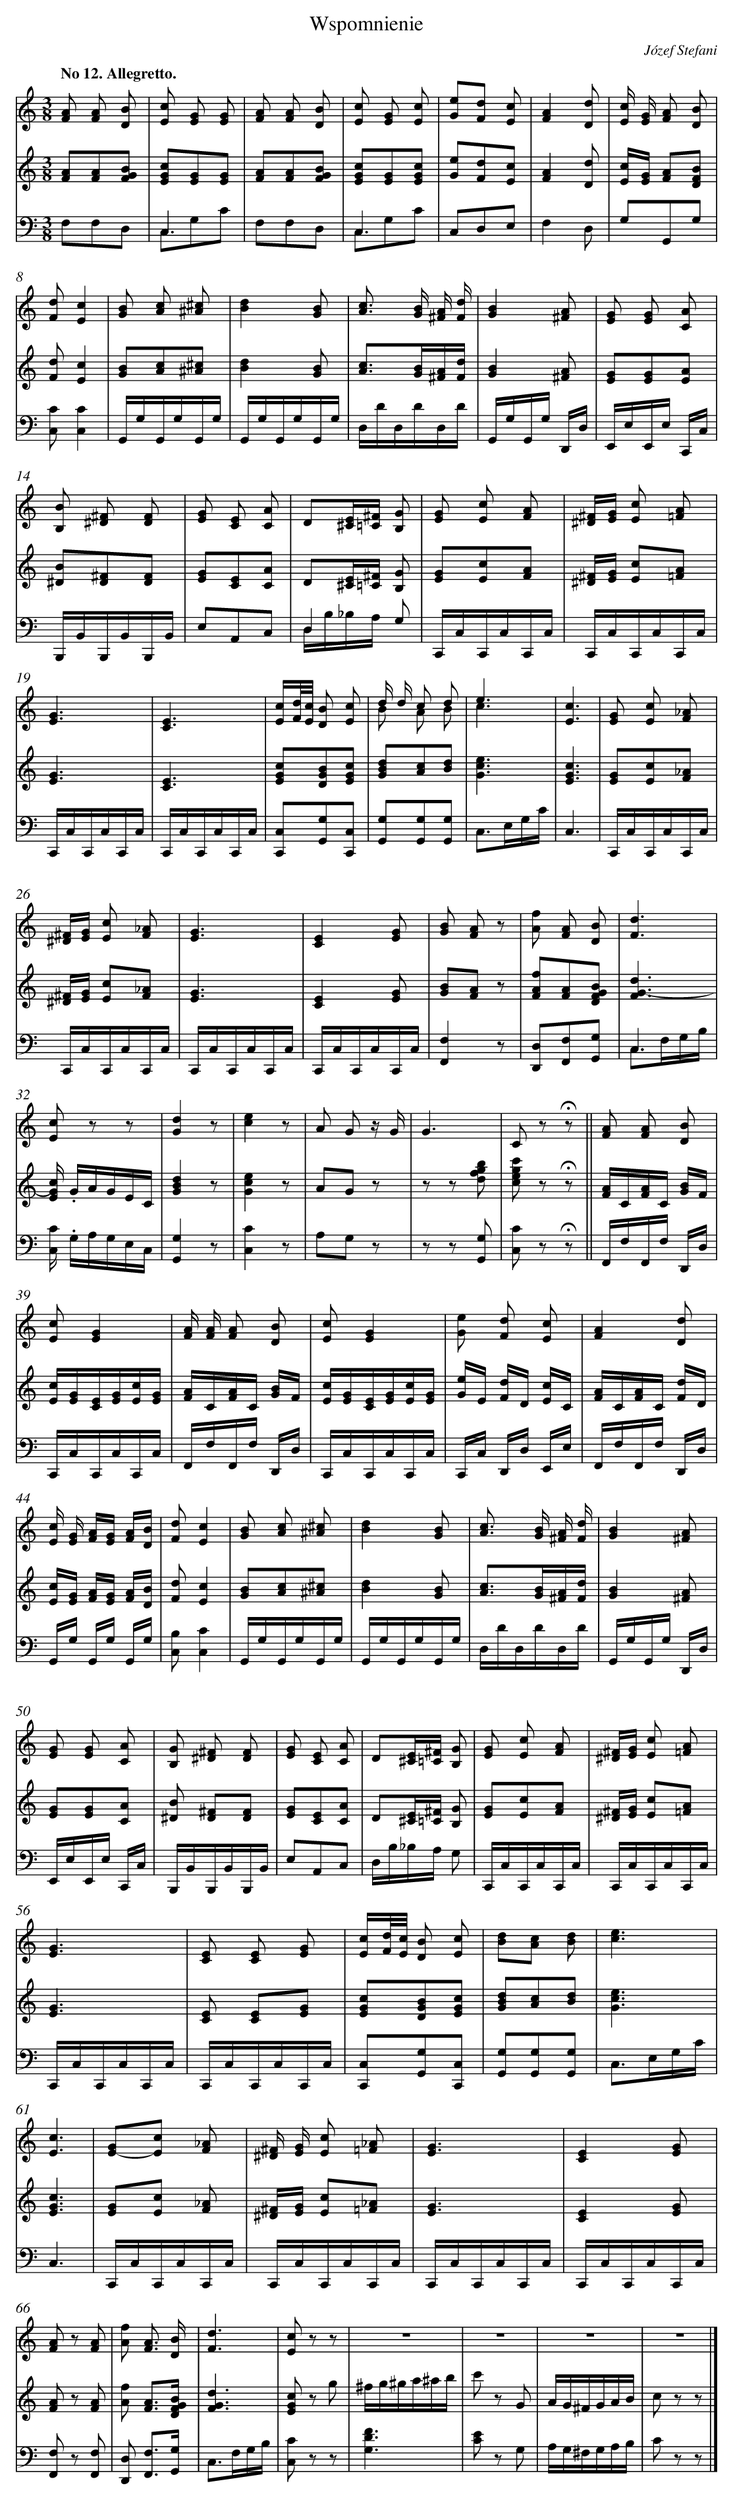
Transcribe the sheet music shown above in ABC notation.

X:1
T: Wspomnienie
C: Józef Stefani
L: 1/8
M: 3/8
Q: "No 12. Allegretto."
V: 1 clef=treble
V: 2 clef=treble
V: 3 clef=bass
K: C
[V:1] [AF] [AF] [BD] |
[V:2] [AF][AF][BGF] |
[V:3] F,F,D, |
[V:1] [cE] [GE] [GE] |
[V:2] [cGE][GE][GE] |
[V:3] C,3 & C,G,C |
[V:1] [AF] [AF] [BD] |
[V:2] [AF][AF][BGF] |
[V:3] F,F,D, |
[V:1] [cE] [GE] [cE] |
[V:2] [cGE][GE][cGE] |
[V:3] C,3 & C,G,C |
[V:1] [eG][dF] [cE] |
[V:2] [eG][dF][cE] |
[V:3] C,D,E, |
[V:1] [A2F2][dD] |
[V:2] [A2F2][dD] |
[V:3] F,2D, |
[V:1] [c/E/] [G/E/] [AF] [BD] |
[V:2] [c/E/][G/E/] [AF][BFD] |
[V:3] G,G,,G, |
[V:1] [dF][c2E2] |
[V:2] [dF][c2E2] |
[V:3] [CC,][C2C,2] |
[V:1] [BG] [cA] [^c^A] |
[V:2] [BG][cA][^c^A] |
[V:3] G,,/G,/G,,/G,/G,,/G,/ |
[V:1] [d2B2][BG] |
[V:2] [d2B2][BG] |
[V:3] G,,/G,/G,,/G,/G,,/G,/ |
[V:1] [cA]> [BG] [A/^F/] [d/F/] |
[V:2] [cA]>[BG][A/^F/][d/F/] |
[V:3] D,/D/D,/D/D,/D/ |
[V:1] [B2G2][A^F] |
[V:2] [B2G2][A^F] |
[V:3] G,,/G,/G,,/G,/ D,,/D,/ |
[V:1] [GE] [GE] [AC] |
[V:2] [GE][GE][AE] |
[V:3] E,,/E,/E,,/E,/ C,,/C,/ |
[V:1] [BB,] [^F^D] [FD] |
[V:2] [B^D][^FD][FD] |
[V:3] B,,,/B,,/B,,,/B,,/B,,,/B,,/ |
[V:1] [GE] [EC] [AC] |
[V:2] [GE][EC][AC] |
[V:3] E,A,,C, |
[V:1] D[E/^C/][^F/=C/] [GB,] |
[V:2] D[E/^C/][^F/=C/] [GB,] |
[V:3] D,2G, & D,/B,/_B,/A,/ x |
[V:1] [GE] [cE] [AF] |
[V:2] [GE][cE][AF] |
[V:3] C,,/C,/C,,/C,/C,,/C,/ |
[V:1] [^F/^D/][G/E/] [cE] [A=F] |
[V:2] [^F/^D/][G/E/] [cE][A=F] |
[V:3] C,,/C,/C,,/C,/C,,/C,/ |
[V:1] [G3E3] |
[V:2] [G3E3] |
[V:3] C,,/C,/C,,/C,/C,,/C,/ |
[V:1] [E3C3] |
[V:2] [E3C3] |
[V:3] C,,/C,/C,,/C,/C,,/C,/ |
[V:1] [c/E/][d//F//][c//E//] [BD] [cE] |
[V:2] [cGE][BGD][cGE] |
[V:3] [C,C,,][G,G,,][C,C,,] |
[V:1] d/ d/ c d & B A B |
[V:2] [dBG][cA][dB] |
[V:3] [G,G,,][G,G,,][G,G,,] |
[V:1] e3 & c3 |
[V:2] [e3c3G3] |
[V:3] C,>E,G,/C/ |
[V:1] [c3E3] |
[V:2] [c3G3E3] |
[V:3] C,3 |
[V:1] [GE] [cE] [_AF] |
[V:2] [GE][cE][_AF] |
[V:3] C,,/C,/C,,/C,/C,,/C,/ |
[V:1] [^F/^D/][G/E/] [cE] [_AF] |
[V:2] [^F/^D/][G/E/] [cE][_AF] |
[V:3] C,,/C,/C,,/C,/C,,/C,/ |
[V:1] [G3E3] |
[V:2] [G3E3] |
[V:3] C,,/C,/C,,/C,/C,,/C,/ |
[V:1] [E2C2][GE] |
[V:2] [E2C2][GE] |
[V:3] C,,/C,/C,,/C,/C,,/C,/ |
[V:1] [BG] [AF] z |
[V:2] [BG][AF] z |
[V:3] [F,2F,,2]z |
[V:1] [fA] [AF] [BD] |
[V:2] [fAF][AF][BGFD] |
[V:3] [D,D,,][F,F,,][G,G,,] |
[V:1] [d3F3] |
[V:2] [d3G3-F3] |
[V:3] C,3 & C,>F,G,/B,/ |
[V:1] [cE] z z |
[V:2] [c/G/E/] .G/A/G/E/C/ |
[V:3] [C/C,/] .G,/A,/G,/E,/C,/ |
[V:1] [d2G2]z |
[V:2] [d2B2G2]z |
[V:3] [G,2G,,2]z |
[V:1] [e2c2]z |
[V:2] [e2c2G2]z |
[V:3] [C2C,2]z |
[V:1] A G z/ G/ |
[V:2] AG z |
[V:3] A,G, z |
[V:1] G3 |
[V:2] z z [bgfd] |
[V:3] z z [G,G,,] |
[V:1] C z !fermata!z ||
[V:2] [c'gec] z !fermata!z ||
[V:3] [CC,] z !fermata!z ||
[V:1] [AF] [AF] [BD] |
[V:2] [A/F/]C/[A/F/]C/ [B/G/]F/ |
[V:3] F,,/F,/F,,/F,/ D,,/D,/ |
[V:1] [cE][G2E2] |
[V:2] [c/E/][G/E/][E/C/][G/E/][c/E/][G/E/] |
[V:3] C,,/C,/C,,/C,/C,,/C,/ |
[V:1] [A/F/] [A/F/] [AF] [BD] |
[V:2] [A/F/]C/[A/F/]C/ [B/G/]F/ |
[V:3] F,,/F,/F,,/F,/ D,,/D,/ |
[V:1] [cE][G2E2] |
[V:2] [c/E/][G/E/][E/C/][G/E/][c/E/][G/E/] |
[V:3] C,,/C,/C,,/C,/C,,/C,/ |
[V:1] [eG] [dF] [cE] |
[V:2] [e/G/]E/ [d/F/]D/ [c/E/]C/ |
[V:3] C,,/C,/ D,,/D,/ E,,/E,/ |
[V:1] [A2F2][dD] |
[V:2] [A/F/]C/[A/F/]C/ [d/F/]D/ |
[V:3] F,,/F,/F,,/F,/ D,,/D,/ |
[V:1] [c/E/] [G/E/] [A/F/][G/E/] [A/F/][B/D/] |
[V:2] [c/E/][G/E/] [A/F/][G/E/] [A/F/][B/D/] |
[V:3] G,,/G,/ G,,/G,/ G,,/G,/ |
[V:1] [dF][c2E2] |
[V:2] [dF][c2E2] |
[V:3] [B,C,][C2C,2] |
[V:1] [BG] [cA] [^c^A] |
[V:2] [BG][cA][^c^A] |
[V:3] G,,/G,/G,,/G,/G,,/G,/ |
[V:1] [d2B2][BG] |
[V:2] [d2B2][BG] |
[V:3] G,,/G,/G,,/G,/G,,/G,/ |
[V:1] [cA]> [BG] [A/^F/] [d/F/] |
[V:2] [cA]>[BG][A/^F/][d/F/] |
[V:3] D,/D/D,/D/D,/D/ |
[V:1] [B2G2][A^F] |
[V:2] [B2G2][A^F] |
[V:3] G,,/G,/G,,/G,/ D,,/D,/ |
[V:1] [GE] [GE] [AC] |
[V:2] [GE][GE][AC] |
[V:3] E,,/E,/E,,/E,/ C,,/C,/ |
[V:1] [GB,] [^F^D] [FD] |
[V:2] [B^D] [^FD][FD] |
[V:3] B,,,/B,,/B,,,/B,,/B,,,/B,,/ |
[V:1] [GE] [EC] [AC] |
[V:2] [GE][EC][AC] |
[V:3] E,A,,C, |
[V:1] D[E/^C/][^F/=C/] [GB,] |
[V:2] D[E/^C/][^F/=C/] [GB,] |
[V:3] D,/B,/_B,/A,/ G, |
[V:1] [GE] [cE] [AF] |
[V:2] [GE][cE][AF] |
[V:3] C,,/C,/C,,/C,/C,,/C,/ |
[V:1] [^F/^D/][G/E/] [cE] [A=F] |
[V:2] [^F/^D/][G/E/] [cE][A=F] |
[V:3] C,,/C,/C,,/C,/C,,/C,/ |
[V:1] [G3E3] |
[V:2] [G3E3] |
[V:3] C,,/C,/C,,/C,/C,,/C,/ |
[V:1] [EC] [EC] [GE] |
[V:2] [EC] [EC][GE] |
[V:3] C,,/C,/C,,/C,/C,,/C,/ |
[V:1] [c/E/][d//F//][c//E//] [BD] [cE] |
[V:2] [cGE][BGD][cGE] |
[V:3] [C,C,,][G,G,,][C,C,,] |
[V:1] [dB][cA] [dB] |
[V:2] [dBG][cA][dB] |
[V:3] [G,G,,][G,G,,][G,G,,] |
[V:1] [e3c3] |
[V:2] [e3c3G3] |
[V:3] C,>E,G,/C/ |
[V:1] [c3E3] |
[V:2] [c3G3E3] |
[V:3] C,3 |
[V:1] [GE-][cE] [_AF] |
[V:2] [GE][cE] [_AF] |
[V:3] C,,/C,/C,,/C,/C,,/C,/ |
[V:1] [^F/^D/] [G/E/] [cE] [_A=F] |
[V:2] [^F/^D/][G/E/] [cE][_A=F] |
[V:3] C,,/C,/C,,/C,/C,,/C,/ |
[V:1] [G3E3] |
[V:2] [G3E3] |
[V:3] C,,/C,/C,,/C,/C,,/C,/ |
[V:1] [E2C2][GE] |
[V:2] [E2C2][GE] |
[V:3] C,,/C,/C,,/C,/C,,/C,/ |
[V:1] [AF] z [AF] |
[V:2] [AF] z [AF] |
[V:3] [F,F,,] z [F,F,,] |
[V:1] [fA] [A3/F3/] [B/D/] |
[V:2] [fA] [A3/F3/][B/G/F/D/] |
[V:3] [D,D,,] [F,3/F,,3/][G,/G,,/] |
[V:1] [d3F3] |
[V:2] [d3G3F3] |
[V:3] C,>F,G,/B,/ |
[V:1] [cE] z z |
[V:2] [cGE] z g |
[V:3] [CC,] z z |
[V:1] z3 |
[V:2] ^f/g/^g/a/^a/b/ |
[V:3] [F3D3G,3] |
[V:1] z3 |
[V:2] c' z G |
[V:3] [EC] z G, |
[V:1] z3 |
[V:2] A/G/^F/G/A/B/ |
[V:3] A,/G,/^F,/G,/A,/B,/ |
[V:1] z3 |]
[V:2] c z z |]
[V:3] C z z |]
